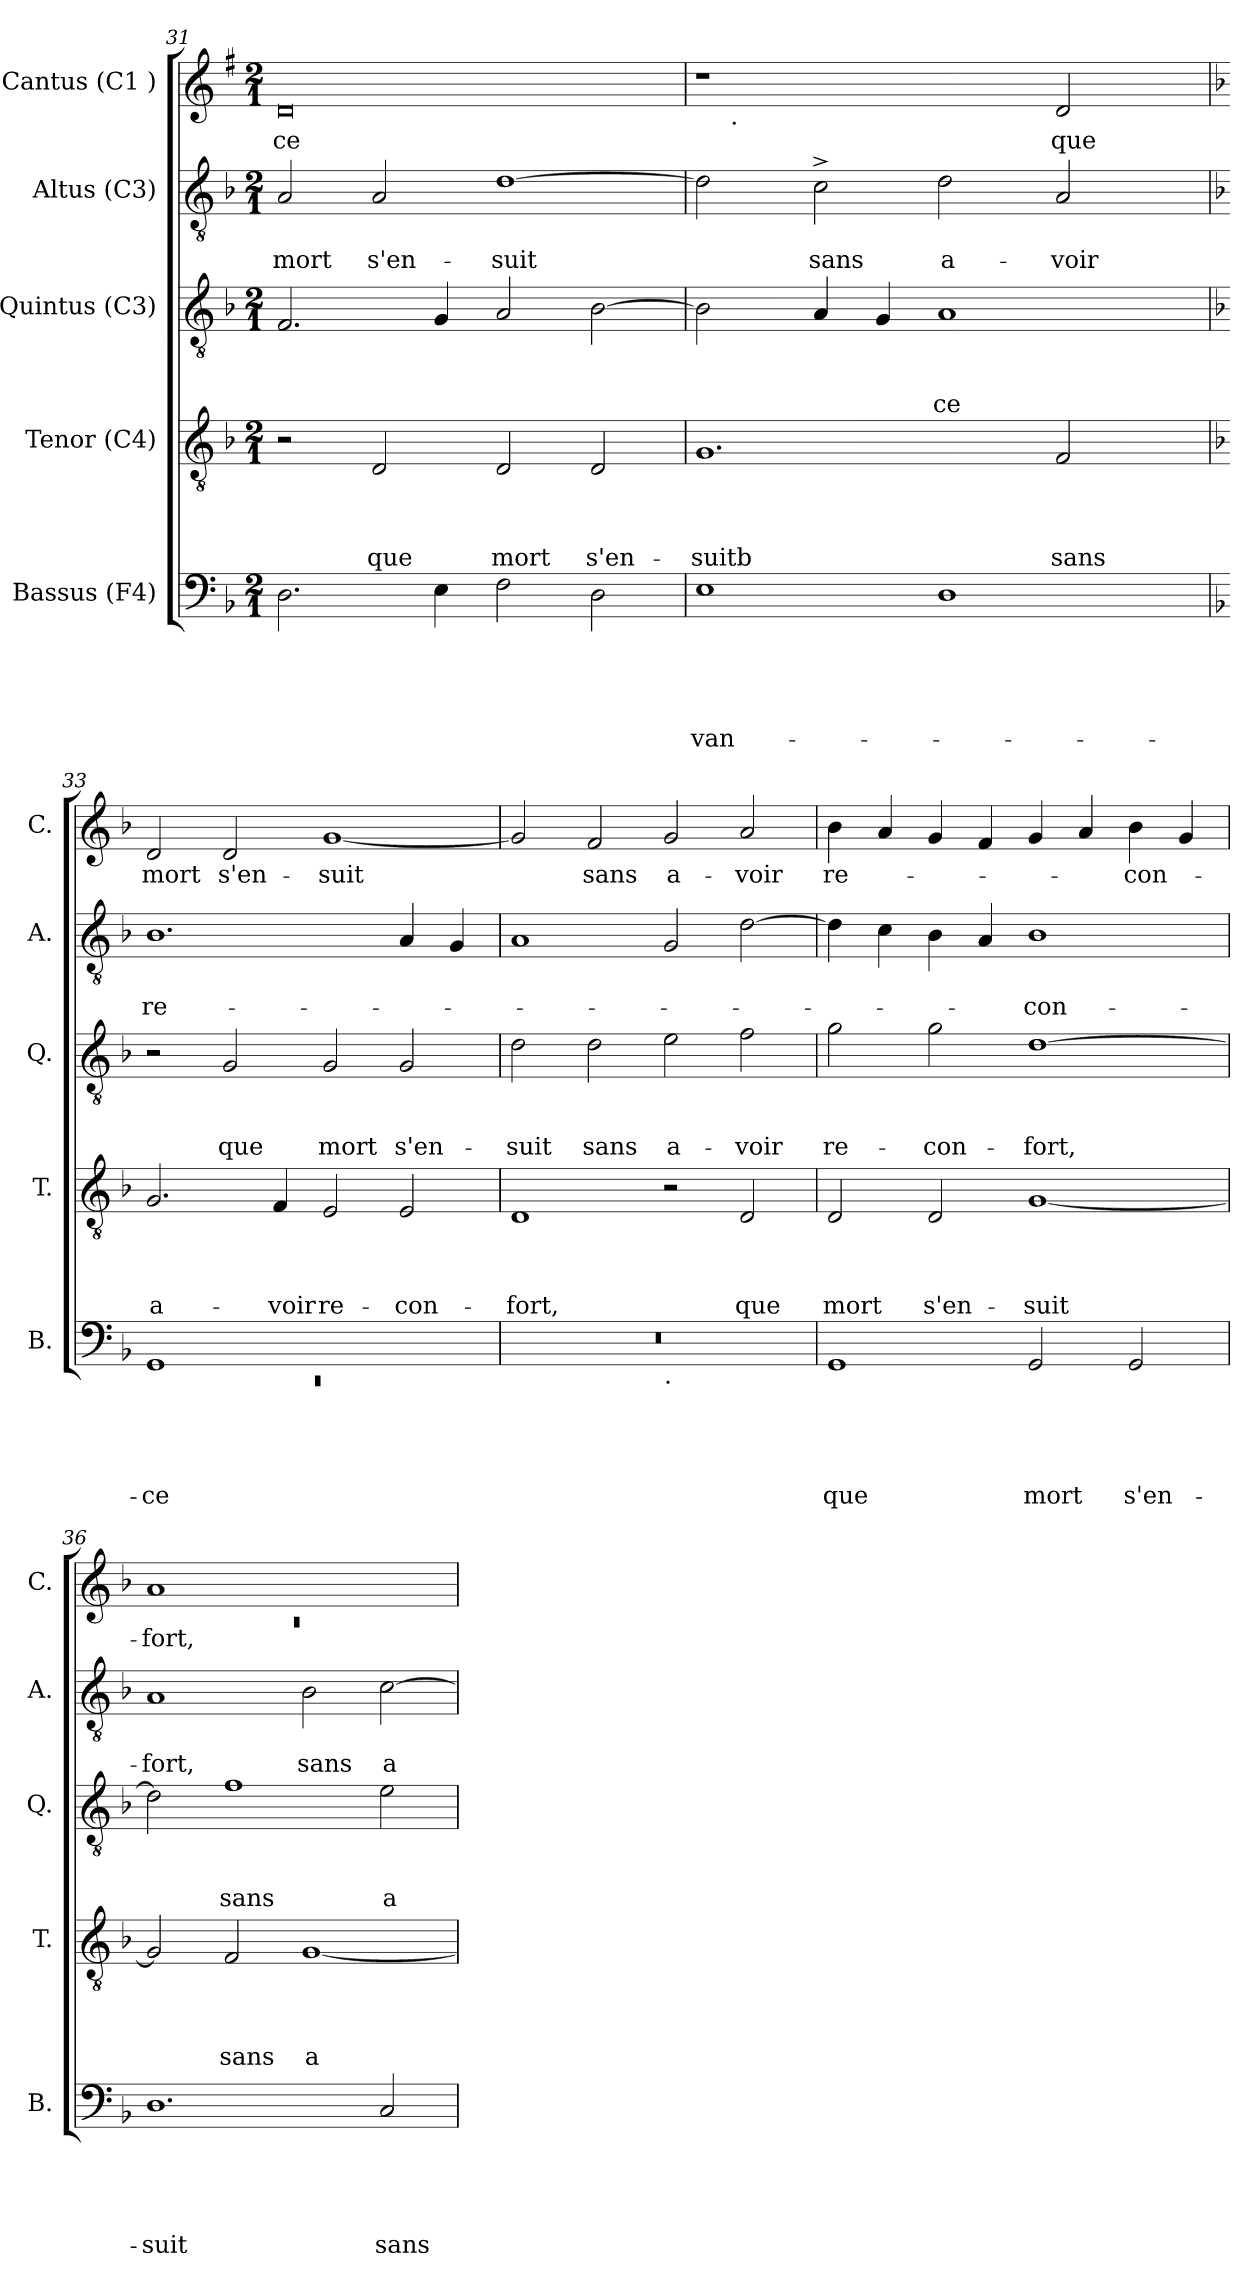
**kern	**text	**text	**text	**text	**text	**kern	**text	**text	**text	**text	**kern	**text	**text	**text	**kern	**text	**text	**kern	**text
*part5	*part5	*part5	*part5	*part5	*part5	*part4	*part4	*part4	*part4	*part4	*part3	*part3	*part3	*part3	*part2	*part2	*part2	*part1	*part1
*staff5	*staff5	*staff5	*staff5	*staff5	*staff5	*staff4	*staff4	*staff4	*staff4	*staff4	*staff3	*staff3	*staff3	*staff3	*staff2	*staff2	*staff2	*staff1	*staff1
*I"Bassus (F4)	*	*	*	*	*	*I"Tenor (C4)	*	*	*	*	*I"Quintus (C3)	*	*	*	*I"Altus (C3)	*	*	*I"Cantus (C1 )	*
*I'B.	*	*	*	*	*	*I'T.	*	*	*	*	*I'Q.	*	*	*	*I'A.	*	*	*I'C.	*
*clefF4	*	*	*	*	*	*clefGv2	*	*	*	*	*clefGv2	*	*	*	*clefGv2	*	*	*clefG2	*
*k[b-]	*	*	*	*	*	*k[b-]	*	*	*	*	*k[b-]	*	*	*	*k[b-]	*	*	*k[f#]	*
*F:	*	*	*	*	*	*F:	*	*	*	*	*F:	*	*	*	*F:	*	*	*G:	*
*M2/1	*	*	*	*	*	*M2/1	*	*	*	*	*M2/1	*	*	*	*M2/1	*	*	*M2/1	*
=31	=31	=31	=31	=31	=31	=31	=31	=31	=31	=31	=31	=31	=31	=31	=31	=31	=31	=31	=31
!	!	!	!	!	!	!	!	!	!	!	!	!	!	!	!	!	!LO:LY:b	!	!LO:LY:b:rj
2.D\	.	.	.	.	.	2r	.	.	.	.	2.F/	.	.	.	2A/	.	mort	0d	-ce
!	!	!	!	!	!	!	!	!	!	!LO:LY:b	!	!	!	!	!	!	!LO:LY:b	!	!
.	.	.	.	.	.	2D/	.	.	.	que	.	.	.	.	2A/	.	s'en-	.	.
4E\	.	.	.	.	.	.	.	.	.	.	4G/	.	.	.	.	.	.	.	.
!	!	!	!	!	!	!	!	!	!	!LO:LY:b	!	!	!	!	!	!	!LO:LY:b	!	!
2F\	.	.	.	.	.	2D/	.	.	.	mort	2A/	.	.	.	[>1d	.	-suit	.	.
!	!	!	!	!	!	!	!	!	!	!LO:LY:b	!	!	!	!	!	!	!	!	!
2D\	.	.	.	.	.	2D/	.	.	.	s'en-	[>2B-\	.	.	.	.	.	.	.	.
=32	=32	=32	=32	=32	=32	=32	=32	=32	=32	=32	=32	=32	=32	=32	=32	=32	=32	=32	=32
!	!	!	!	!	!LO:LY:b	!	!	!	!	!LO:LY:b:rj	!	!	!	!	!	!	!	!	!
*	*	*	*	*	*	*	*	*	*	*	*	*	*	*	*	*	*	*^	*
1E	.	.	.	.	-van-	1.G	.	.	.	-suitb	2B-\]	.	.	.	2d\]	.	.	1r	16.ryy	.
!	!	!	!	!	!	!	!	!	!	!	!	!	!	!	!	!	!	!	!LO:TX:b:t=.	!
.	.	.	.	.	.	.	.	.	.	.	.	.	.	.	.	.	.	.	1ryy	.
!	!	!	!	!	!	!	!	!	!	!	!	!	!	!	!	!	!LO:LY:b	!	!	!
.	.	.	.	.	.	.	.	.	.	.	4A/	.	.	.	2c^>\	.	sans	.	.	.
.	.	.	.	.	.	.	.	.	.	.	4G/	.	.	.	.	.	.	.	.	.
!	!	!	!	!	!	!	!	!	!	!	!	!	!	!LO:LY:b	!	!	!LO:LY:b	!	!	!
1D	.	.	.	.	.	.	.	.	.	.	1A	.	.	-ce	2d\	.	a-	2ryy	.	.
.	.	.	.	.	.	.	.	.	.	.	.	.	.	.	.	.	.	.	2ryy	.
!	!	!	!	!	!	!	!	!	!	!LO:LY:b	!	!	!	!	!	!	!LO:LY:b	!	!	!LO:LY:b
.	.	.	.	.	.	2F/	.	.	.	sans	.	.	.	.	2A/	.	-voir	2d/	.	que
.	.	.	.	.	.	.	.	.	.	.	.	.	.	.	.	.	.	.	4ryy	.
.	.	.	.	.	.	.	.	.	.	.	.	.	.	.	.	.	.	.	8ryy	.
.	.	.	.	.	.	.	.	.	.	.	.	.	.	.	.	.	.	.	32ryy	.
*	*	*	*	*	*	*	*	*	*	*	*	*	*	*	*	*	*	*v	*v	*
!!LO:LB:g=z
=33	=33	=33	=33	=33	=33	=33	=33	=33	=33	=33	=33	=33	=33	=33	=33	=33	=33	=33	=33
*	*	*	*	*	*	*	*	*	*	*	*	*	*	*	*	*	*	*k[b-]	*
*	*	*	*	*	*	*	*	*	*	*	*	*	*	*	*	*	*	*F:	*
*^	*	*	*	*	*	*	*	*	*	*	*	*	*	*	*	*	*	*^	*
!	!LO:N:vis=1	!	!	!	!	!LO:LY:b:rj	!	!	!	!	!LO:LY:b	!	!	!	!	!	!	!LO:LY:b	!	!	!LO:LY:b
*	*	*	*	*	*	*	*	*	*	*	*	*	*	*	*	*	*	*	*v	*v	*
1GG	0rEE	.	.	.	.	-ce	2.G/	.	.	.	a-	2r	.	.	.	1.B-	.	re-	2d/	mort
!	!	!	!	!	!	!	!	!	!	!	!	!	!	!	!LO:LY:b	!	!	!	!	!LO:LY:b
.	.	.	.	.	.	.	.	.	.	.	.	2G/	.	.	que	.	.	.	2d/	s'en-
!	!	!	!	!	!	!	!	!	!	!	!LO:LY:b	!	!	!	!	!	!	!	!	!
.	.	.	.	.	.	.	4F/	.	.	.	-voir	.	.	.	.	.	.	.	.	.
!	!	!	!	!	!	!	!	!	!	!	!LO:LY:b	!	!	!	!LO:LY:b	!	!	!	!	!LO:LY:b
1ryy	.	.	.	.	.	.	2E/	.	.	.	re-	2G/	.	.	mort	.	.	.	[<1g	-suit
!	!	!	!	!	!	!	!	!	!	!	!LO:LY:b	!	!	!	!LO:LY:b	!	!	!	!	!
.	.	.	.	.	.	.	2E/	.	.	.	-con-	2G/	.	.	s'en-	4A/	.	.	.	.
.	.	.	.	.	.	.	.	.	.	.	.	.	.	.	.	4G/	.	.	.	.
=34	=34	=34	=34	=34	=34	=34	=34	=34	=34	=34	=34	=34	=34	=34	=34	=34	=34	=34	=34	=34
!	!	!	!	!	!	!	!	!	!	!	!LO:LY:b	!	!	!	!LO:LY:b	!	!	!	!	!
0r	1ryy	.	.	.	.	.	1D	.	.	.	-fort,	2d\	.	.	-suit	1A	.	.	2g/]	.
!	!	!	!	!	!	!	!	!	!	!	!	!	!	!	!LO:LY:b	!	!	!	!	!LO:LY:b
.	.	.	.	.	.	.	.	.	.	.	.	2d\	.	.	sans	.	.	.	2f/	sans
!	!LO:TX:b:t=.	!	!	!	!	!	!	!	!	!	!	!	!	!	!	!	!	!	!	!
!	!	!	!	!	!	!	!	!	!	!	!	!	!	!	!LO:LY:b	!	!	!	!	!LO:LY:b
.	1ryy	.	.	.	.	.	2r	.	.	.	.	2e\	.	.	a-	2G/	.	.	2g/	a-
!	!	!	!	!	!	!	!	!	!	!	!LO:LY:b	!	!	!	!LO:LY:b	!	!	!	!	!LO:LY:b
.	.	.	.	.	.	.	2D/	.	.	.	que	2f\	.	.	-voir	[>2d\	.	.	2a/	-voir
=35	=35	=35	=35	=35	=35	=35	=35	=35	=35	=35	=35	=35	=35	=35	=35	=35	=35	=35	=35	=35
!	!	!	!	!	!	!LO:LY:b	!	!	!	!	!LO:LY:b	!	!	!	!LO:LY:b	!	!	!	!	!LO:LY:b
*v	*v	*	*	*	*	*	*	*	*	*	*	*	*	*	*	*	*	*	*	*
1GG	.	.	.	.	que	2D/	.	.	.	mort	2g\	.	.	re-	4d\]	.	.	4b-\	re-
.	.	.	.	.	.	.	.	.	.	.	.	.	.	.	4c\	.	.	4a/	.
!	!	!	!	!	!	!	!	!	!	!LO:LY:b	!	!	!	!LO:LY:b	!	!	!	!	!
.	.	.	.	.	.	2D/	.	.	.	s'en-	2g\	.	.	-con-	4B-\	.	.	4g/	.
.	.	.	.	.	.	.	.	.	.	.	.	.	.	.	4A/	.	.	4f/	.
!	!	!	!	!	!LO:LY:b	!	!	!	!	!LO:LY:b	!	!	!	!LO:LY:b	!	!	!LO:LY:b	!	!
2GG/	.	.	.	.	mort	[<1G	.	.	.	-suit	[>1d	.	.	-fort,	1B-	.	-con-	4g/	.
.	.	.	.	.	.	.	.	.	.	.	.	.	.	.	.	.	.	4a/	.
!	!	!	!	!	!LO:LY:b	!	!	!	!	!	!	!	!	!	!	!	!	!	!LO:LY:b
2GG/	.	.	.	.	s'en-	.	.	.	.	.	.	.	.	.	.	.	.	4b-\	-con-
.	.	.	.	.	.	.	.	.	.	.	.	.	.	.	.	.	.	4g/	.
=36	=36	=36	=36	=36	=36	=36	=36	=36	=36	=36	=36	=36	=36	=36	=36	=36	=36	=36	=36
*	*	*	*	*	*	*	*	*	*	*	*	*	*	*	*	*	*	*^	*
!	!	!	!	!	!LO:LY:b	!	!	!	!	!	!	!	!	!	!	!	!LO:LY:b	!	!LO:N:vis=1	!LO:LY:b
1.D	.	.	.	.	-suit	2G/]	.	.	.	.	2d\]	.	.	.	1A	.	-fort,	1a	0rc	-fort,
!	!	!	!	!	!	!	!	!	!	!LO:LY:b	!	!	!	!LO:LY:b	!	!	!	!	!	!
.	.	.	.	.	.	2F/	.	.	.	sans	1f	.	.	sans	.	.	.	.	.	.
!	!	!	!	!	!	!	!	!	!	!LO:LY:b:rj	!	!	!	!	!	!	!LO:LY:b	!	!	!
.	.	.	.	.	.	[>1G	.	.	.	a-	.	.	.	.	2B-\	.	sans	1ryy	.	.
!	!	!	!	!	!LO:LY:b	!	!	!	!	!	!	!	!	!LO:LY:b	!	!	!LO:LY:b	!	!	!
2C/	.	.	.	.	sans	.	.	.	.	.	2e\	.	.	a-	[>2c\	.	a-	.	.	.
*	*	*	*	*	*	*	*	*	*	*	*	*	*	*	*	*	*	*v	*v	*
=	=	=	=	=	=	=	=	=	=	=	=	=	=	=	=	=	=	=	=
*-	*-	*-	*-	*-	*-	*-	*-	*-	*-	*-	*-	*-	*-	*-	*-	*-	*-	*-	*-
